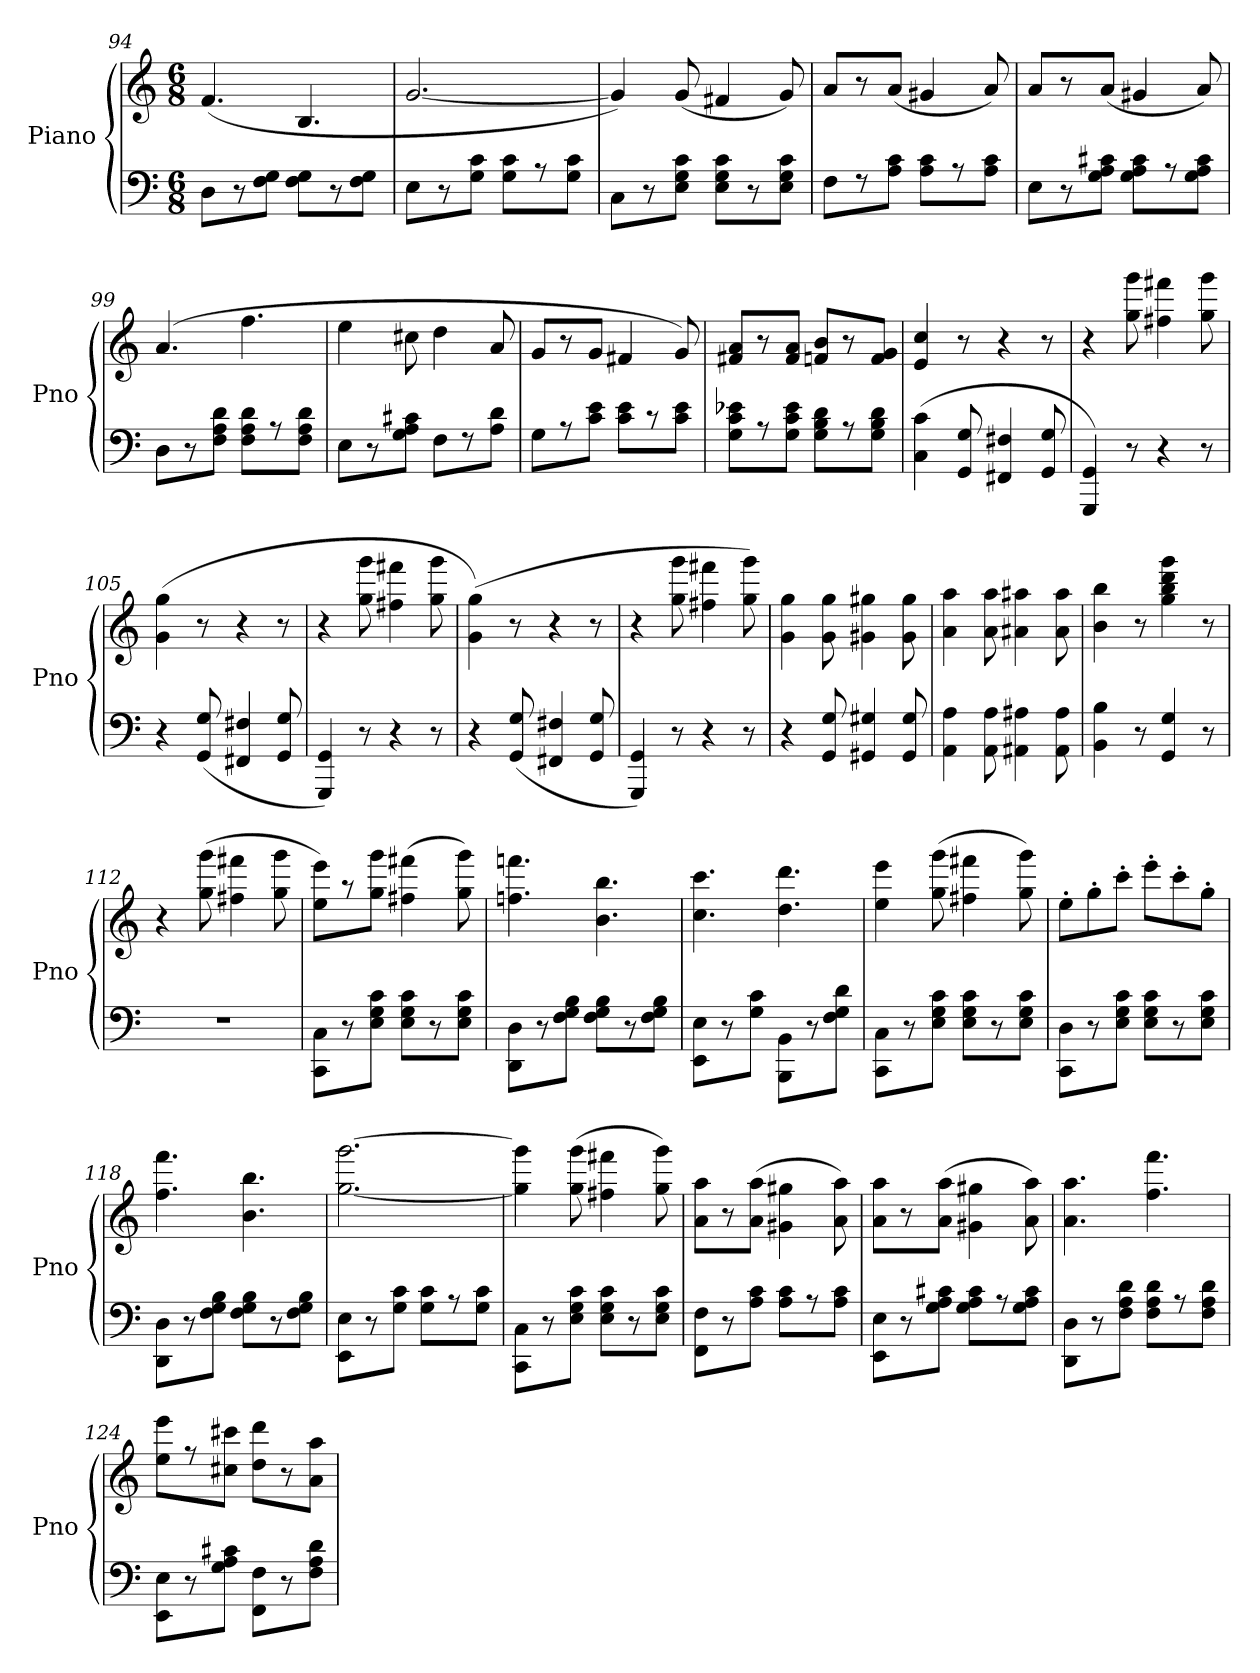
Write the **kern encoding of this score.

**kern	**kern
*part1	*part1
*staff2	*staff1
*I"Piano	*
*I'Pno	*
*clefF4	*clefG2
*k[]	*k[]
*M6/8	*M6/8
=94	=94
8D\L	(4.f/
8r	.
8F\ 8G\J	.
8F\ 8G\L	4.B/
8r	.
8F\ 8G\J	.
=95	=95
8E\L	[2.g/
8r	.
8G\ 8c\J	.
8G\ 8c\L	.
8r	.
8G\ 8c\J	.
=96	=96
8C\L	4g/])
8r	.
8E\ 8G\ 8c\J	(8g/
8E\ 8G\ 8c\L	4f#X/
8r	.
8E\ 8G\ 8c\J	8g/)
=97	=97
8F\L	8a/L
8r	8r
8A\ 8c\J	(8a/J
8A\ 8c\L	4g#X/
8r	.
8A\ 8c\J	8a/)
=98	=98
8E\L	8a/L
8r	8r
8G\ 8A\ 8c#X\J	(8a/J
8G\ 8A\ 8c#\L	4g#X/
8r	.
8G\ 8A\ 8c#\J	8a/)
=99	=99
8D\L	(4.a/
8r	.
8F\ 8A\ 8d\J	.
8F\ 8A\ 8d\L	4.ff\
8r	.
8F\ 8A\ 8d\J	.
=100	=100
8E\L	4ee\
8r	.
8G\ 8A\ 8c#X\J	8cc#X\
8F\L	4dd\
8r	.
8A\ 8d\J	8a/
=101	=101
8G\L	8g/L
8r	8r
8c\ 8e\J	8g/J
8c\ 8e\L	4f#X/
8r	.
8c\ 8e\J	8g/)
=102	=102
8G\ 8c\ 8e-X\L	8f#X/ 8a/L
8r	8r
8G\ 8c\ 8e-\J	8f#/ 8a/J
8G\ 8B\ 8d\L	8fn/ 8b/L
8r	8r
8G\ 8B\ 8d\J	8f/ 8g/J
=103	=103
(4C\ 4c\	4e/ 4cc/
8GG/ 8G/	8r
4FF#X/ 4F#X/	4r
8GG/ 8G/	8r
=104	=104
4GGG/ 4GG/)	4r
8r	8gg\ 8ggg\
4r	4ff#X\ 4fff#X\
8r	8gg\ 8ggg\
=105	=105
4r	(4g\ 4gg\
(8GG/ 8G/	8r
4FF#X/ 4F#X/	4r
8GG/ 8G/	8r
=106	=106
4GGG/ 4GG/)	4r
8r	8gg\ 8ggg\
4r	4ff#X\ 4fff#X\
8r	8gg\ 8ggg\
=107	=107
4r	(4g\ 4gg\)
(8GG/ 8G/	8r
4FF#X/ 4F#X/	4r
8GG/ 8G/	8r
=108	=108
4GGG/ 4GG/)	4r
8r	8gg\ 8ggg\
4r	4ff#X\ 4fff#X\
8r	8gg\ 8ggg\)
=109	=109
4r	4g\ 4gg\
8GG/ 8G/	8g\ 8gg\
4GG#X/ 4G#X/	4g#X\ 4gg#X\
8GG#/ 8G#/	8g#\ 8gg#\
=110	=110
4AA\ 4A\	4a\ 4aa\
8AA\ 8A\	8a\ 8aa\
4AA#X\ 4A#X\	4a#X\ 4aa#X\
8AA#\ 8A#\	8a#\ 8aa#\
=111	=111
4BB\ 4B\	4b\ 4bb\
8r	8r
4GG/ 4G/	4gg\ 4bb\ 4ddd\ 4ggg\
8r	8r
=112	=112
2.r	4r
.	(8gg\ 8ggg\
.	4ff#X\ 4fff#X\
.	8gg\ 8ggg\
=113	=113
8CC\ 8C\L	8ee\ 8eee\L)
8r	8r
8E\ 8G\ 8c\J	8gg\ 8ggg\J
8E\ 8G\ 8c\L	(4ff#X\ 4fff#X\
8r	.
8E\ 8G\ 8c\J	8gg\ 8ggg\)
=114	=114
8DD\ 8D\L	4.ffn\ 4.fffn\
8r	.
8F\ 8G\ 8B\J	.
8F\ 8G\ 8B\L	4.b\ 4.bb\
8r	.
8F\ 8G\ 8B\J	.
=115	=115
8EE\ 8E\L	4.cc\ 4.ccc\
8r	.
8G\ 8c\J	.
8BBB\ 8BB\L	4.dd\ 4.ddd\
8r	.
8F\ 8G\ 8d\J	.
=116	=116
8CC\ 8C\L	4ee\ 4eee\
8r	.
8E\ 8G\ 8c\J	(8gg\ 8ggg\
8E\ 8G\ 8c\L	4ff#X\ 4fff#X\
8r	.
8E\ 8G\ 8c\J	8gg\ 8ggg\)
=117	=117
8CC\ 8D\L	8ee'\L
8r	8gg'\
8E\ 8G\ 8c\J	8ccc'\J
8E\ 8G\ 8c\L	8eee'\L
8r	8ccc'\
8E\ 8G\ 8c\J	8gg'\J
=118	=118
8DD\ 8D\L	4.ff\ 4.fff\
8r	.
8F\ 8G\ 8B\J	.
8F\ 8G\ 8B\L	4.b\ 4.bb\
8r	.
8F\ 8G\ 8B\J	.
=119	=119
8EE\ 8E\L	[2.gg\ [2.ggg\
8r	.
8G\ 8c\J	.
8G\ 8c\L	.
8r	.
8G\ 8c\J	.
=120	=120
8CC\ 8C\L	4gg]\ 4ggg]\
8r	.
8E\ 8G\ 8c\J	(8gg\ 8ggg\
8E\ 8G\ 8c\L	4ff#X\ 4fff#X\
8r	.
8E\ 8G\ 8c\J	8gg\ 8ggg\)
=121	=121
8FF\ 8F\L	8a\ 8aa\L
8r	8r
8A\ 8c\J	(8a\ 8aa\J
8A\ 8c\L	4g#X\ 4gg#X\
8r	.
8A\ 8c\J	8a\ 8aa\)
=122	=122
8EE\ 8E\L	8a\ 8aa\L
8r	8r
8G\ 8A\ 8c#X\J	(8a\ 8aa\J
8G\ 8A\ 8c#\L	4g#X\ 4gg#X\
8r	.
8G\ 8A\ 8c#\J	8a\ 8aa\)
=123	=123
8DD\ 8D\L	4.a\ 4.aa\
8r	.
8F\ 8A\ 8d\J	.
8F\ 8A\ 8d\L	4.ff\ 4.fff\
8r	.
8F\ 8A\ 8d\J	.
=124	=124
8EE\ 8E\L	8ee\ 8eee\L
8r	8r
8G\ 8A\ 8c#X\J	8cc#X\ 8ccc#X\J
8FF\ 8F\L	8dd\ 8ddd\L
8r	8r
8F\ 8A\ 8d\J	8a\ 8aa\J
=	=
*-	*-
